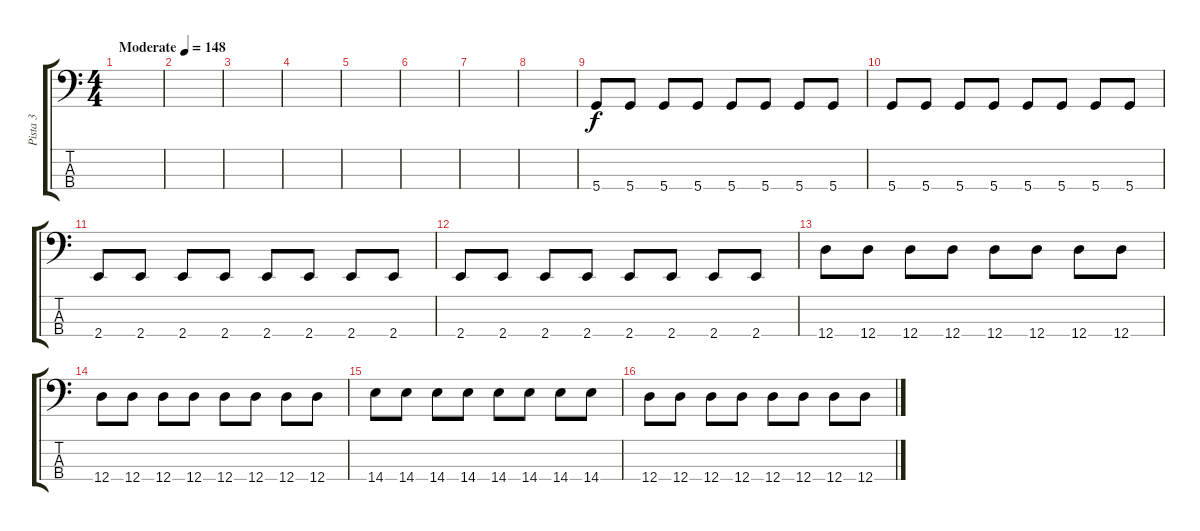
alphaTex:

\track ("Pista 3" "Pista 3") {instrument electricbasspick}
\staff {score tabs}
\tuning (G2 D2 A1 D1) {hide}
\ts (4 4)
\tempo (148 "Moderate")
\clef f4
\ks c
|
|
|
|
|
|
|
|
5.4.8 5.4.8 5.4.8 5.4.8 5.4.8 5.4.8 5.4.8 5.4.8 |
5.4.8 5.4.8 5.4.8 5.4.8 5.4.8 5.4.8 5.4.8 5.4.8 |
2.4.8 2.4.8 2.4.8 2.4.8 2.4.8 2.4.8 2.4.8 2.4.8 |
2.4.8 2.4.8 2.4.8 2.4.8 2.4.8 2.4.8 2.4.8 2.4.8 |
12.4.8 12.4.8 12.4.8 12.4.8 12.4.8 12.4.8 12.4.8 12.4.8 |
12.4.8 12.4.8 12.4.8 12.4.8 12.4.8 12.4.8 12.4.8 12.4.8 |
14.4.8 14.4.8 14.4.8 14.4.8 14.4.8 14.4.8 14.4.8 14.4.8 |
12.4.8 12.4.8 12.4.8 12.4.8 12.4.8 12.4.8 12.4.8 12.4.8
